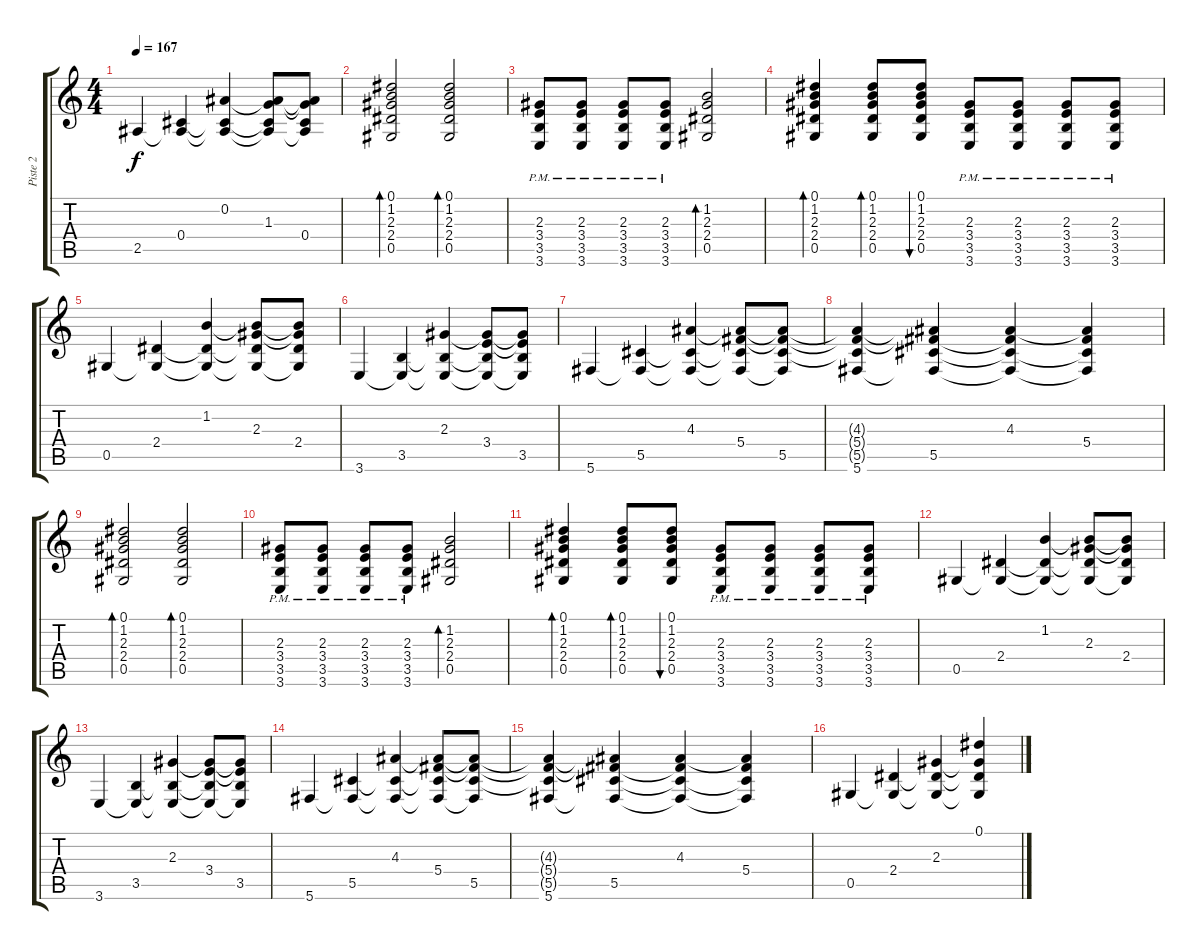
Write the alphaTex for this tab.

\track ("Piste 2" "Piste 2") {instrument overdrivenguitar}
\staff {score tabs}
\tuning (Eb4 Bb3 Gb3 Db3 Ab2 Db2) {hide}
\ts (4 4)
\tempo 167
\clef g2
\ks c
2.5.4{dy f} (0.4 2.5{t}).4 (0.2 0.4{t} 2.5{t}).4 (0.2{t} 1.3 0.4{t} 2.5{t}).8 (0.2{t} 1.3{t} 0.4 2.5{t}).8 |
(0.1 1.2 2.3 2.4 0.5).2{bd 60} (0.1 1.2 2.3 2.4 0.5).2{bd 60} |
(2.3{pm} 3.4{pm} 3.5{pm} 3.6{pm}).8 (2.3{pm} 3.4{pm} 3.5{pm} 3.6{pm}).8 (2.3{pm} 3.4{pm} 3.5{pm} 3.6{pm}).8 (2.3{pm} 3.4{pm} 3.5{pm} 3.6{pm}).8 (1.2 2.3 2.4 0.5).2{bd 60} |
(0.1 1.2 2.3 2.4 0.5).4{bd 60} (0.1 1.2 2.3 2.4 0.5).8{bd 60} (0.1 1.2 2.3 2.4 0.5).8{bu 60} (2.3{pm} 3.4{pm} 3.5{pm} 3.6{pm}).8 (2.3{pm} 3.4{pm} 3.5{pm} 3.6{pm}).8 (2.3{pm} 3.4{pm} 3.5{pm} 3.6{pm}).8 (2.3{pm} 3.4{pm} 3.5{pm} 3.6{pm}).8 |
0.5.4 (2.4 0.5{t}).4 (1.2 2.4{t} 0.5{t}).4 (1.2{t} 2.3 2.4{t} 0.5{t}).8 (1.2{t} 2.3{t} 2.4 0.5{t}).8 |
3.6.4 (3.5 3.6{t}).4 (2.3 3.5{t} 3.6{t}).4 (2.3{t} 3.4 3.5{t} 3.6{t}).8 (2.3{t} 3.4{t} 3.5 3.6{t}).8 |
5.6.4 (5.5 5.6{t}).4 (4.3 5.5{t} 5.6{t}).4 (4.3{t} 5.4 5.5{t} 5.6{t}).8 (4.3{t} 5.4{t} 5.5 5.6{t}).8 |
(4.3{t} 5.4{t} 5.5{t} 5.6).4 (4.3{t} 5.4{t} 5.5 5.6{t}).4 (4.3 5.4{t} 5.5{t} 5.6{t}).4 (4.3{t} 5.4 5.5{t} 5.6{t}).4 |
(0.1 1.2 2.3 2.4 0.5).2{bd 60} (0.1 1.2 2.3 2.4 0.5).2{bd 60} |
(2.3{pm} 3.4{pm} 3.5{pm} 3.6{pm}).8 (2.3{pm} 3.4{pm} 3.5{pm} 3.6{pm}).8 (2.3{pm} 3.4{pm} 3.5{pm} 3.6{pm}).8 (2.3{pm} 3.4{pm} 3.5{pm} 3.6{pm}).8 (1.2 2.3 2.4 0.5).2{bd 60} |
(0.1 1.2 2.3 2.4 0.5).4{bd 60} (0.1 1.2 2.3 2.4 0.5).8{bd 60} (0.1 1.2 2.3 2.4 0.5).8{bu 60} (2.3{pm} 3.4{pm} 3.5{pm} 3.6{pm}).8 (2.3{pm} 3.4{pm} 3.5{pm} 3.6{pm}).8 (2.3{pm} 3.4{pm} 3.5{pm} 3.6{pm}).8 (2.3{pm} 3.4{pm} 3.5{pm} 3.6{pm}).8 |
0.5.4 (2.4 0.5{t}).4 (1.2 2.4{t} 0.5{t}).4 (1.2{t} 2.3 2.4{t} 0.5{t}).8 (1.2{t} 2.3{t} 2.4 0.5{t}).8 |
3.6.4 (3.5 3.6{t}).4 (2.3 3.5{t} 3.6{t}).4 (2.3{t} 3.4 3.5{t} 3.6{t}).8 (2.3{t} 3.4{t} 3.5 3.6{t}).8 |
5.6.4 (5.5 5.6{t}).4 (4.3 5.5{t} 5.6{t}).4 (4.3{t} 5.4 5.5{t} 5.6{t}).8 (4.3{t} 5.4{t} 5.5 5.6{t}).8 |
(4.3{t} 5.4{t} 5.5{t} 5.6).4 (4.3{t} 5.4{t} 5.5 5.6{t}).4 (4.3 5.4{t} 5.5{t} 5.6{t}).4 (4.3{t} 5.4 5.5{t} 5.6{t}).4 |
0.5.4 (2.4 0.5{t}).4 (2.3 2.4{t} 0.5{t}).4 (0.1 2.3{t} 2.4{t} 0.5{t}).4
